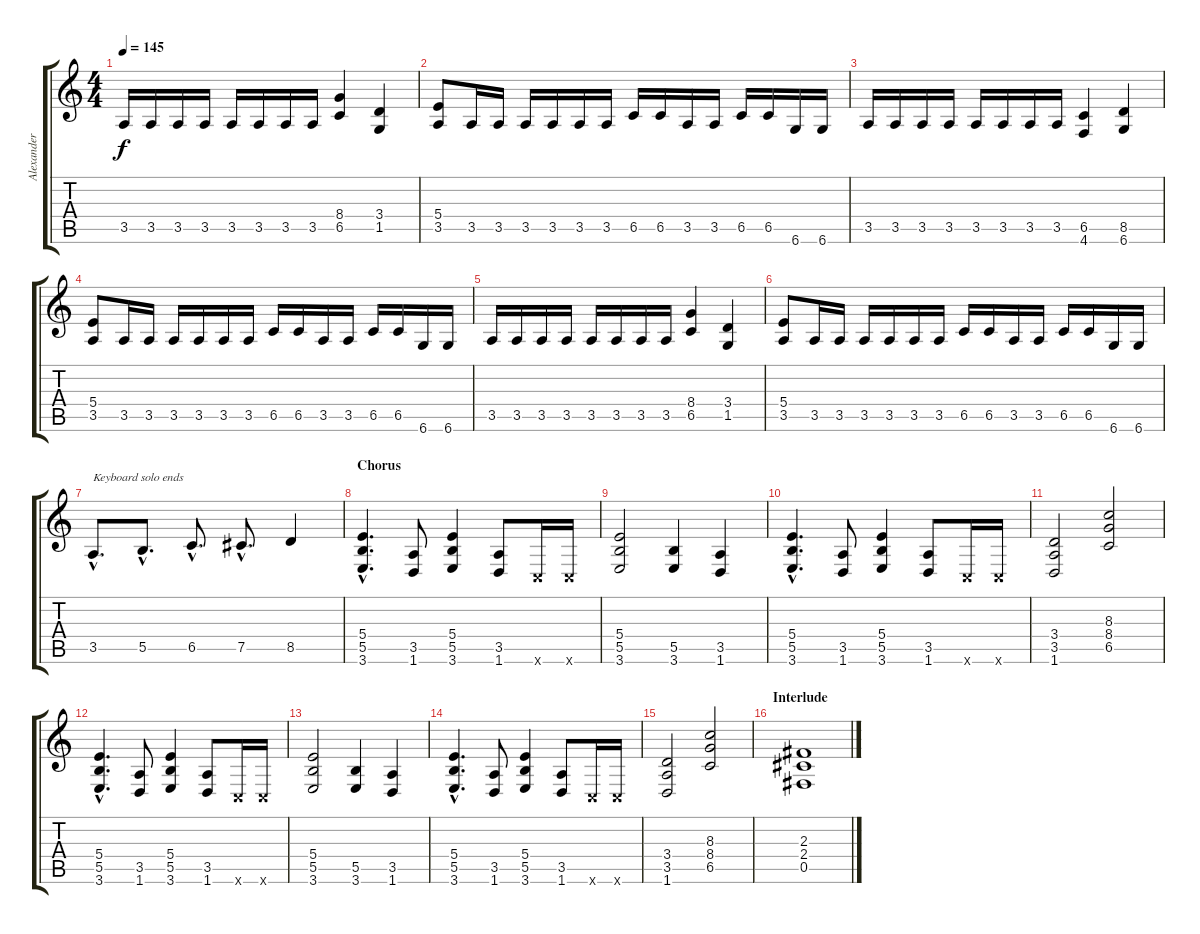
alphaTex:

\track ("Alexander Kuoppala " "Alexander ") {instrument overdrivenguitar}
\staff {score tabs}
\tuning (Db4 Ab3 E3 B2 Gb2 Db2) {hide}
\ts (4 4)
\tempo 145
\clef g2
\ks c
3.5.16{dy f} 3.5.16 3.5.16 3.5.16 3.5.16 3.5.16 3.5.16 3.5.16 (8.4 6.5).4 (3.4 1.5).4 |
(5.4 3.5).8 3.5.16 3.5.16 3.5.16 3.5.16 3.5.16 3.5.16 6.5.16 6.5.16 3.5.16 3.5.16 6.5.16 6.5.16 6.6.16 6.6.16 |
3.5.16 3.5.16 3.5.16 3.5.16 3.5.16 3.5.16 3.5.16 3.5.16 (6.5 4.6).4 (8.5 6.6).4 |
(5.4 3.5).8 3.5.16 3.5.16 3.5.16 3.5.16 3.5.16 3.5.16 6.5.16 6.5.16 3.5.16 3.5.16 6.5.16 6.5.16 6.6.16 6.6.16 |
3.5.16 3.5.16 3.5.16 3.5.16 3.5.16 3.5.16 3.5.16 3.5.16 (8.4 6.5).4 (3.4 1.5).4 |
(5.4 3.5).8 3.5.16 3.5.16 3.5.16 3.5.16 3.5.16 3.5.16 6.5.16 6.5.16 3.5.16 3.5.16 6.5.16 6.5.16 6.6.16 6.6.16 |
3.5{hac}.8{d txt "Keyboard solo ends"} 5.5{hac}.8{d} 6.5{hac}.8{d} 7.5{hac}.8{d} 8.5.4 |
\section ("" "Chorus")
(5.4{hac} 5.5{hac} 3.6{hac}).4{d} (3.5 1.6).8 (5.4 5.5 3.6).4 (3.5 1.6).8 -1.6{x}.16 -1.6{x}.16 |
(5.4 5.5 3.6).2 (5.5 3.6).4 (3.5 1.6).4 |
(5.4{hac} 5.5{hac} 3.6{hac}).4{d} (3.5 1.6).8 (5.4 5.5 3.6).4 (3.5 1.6).8 -1.6{x}.16 -1.6{x}.16 |
(3.4 3.5 1.6).2 (8.3 8.4 6.5).2 |
(5.4{hac} 5.5{hac} 3.6{hac}).4{d} (3.5 1.6).8 (5.4 5.5 3.6).4 (3.5 1.6).8 -1.6{x}.16 -1.6{x}.16 |
(5.4 5.5 3.6).2 (5.5 3.6).4 (3.5 1.6).4 |
(5.4{hac} 5.5{hac} 3.6{hac}).4{d} (3.5 1.6).8 (5.4 5.5 3.6).4 (3.5 1.6).8 -1.6{x}.16 -1.6{x}.16 |
(3.4 3.5 1.6).2 (8.3 8.4 6.5).2 |
\section ("" "Interlude")
(2.3 2.4 0.5).1
